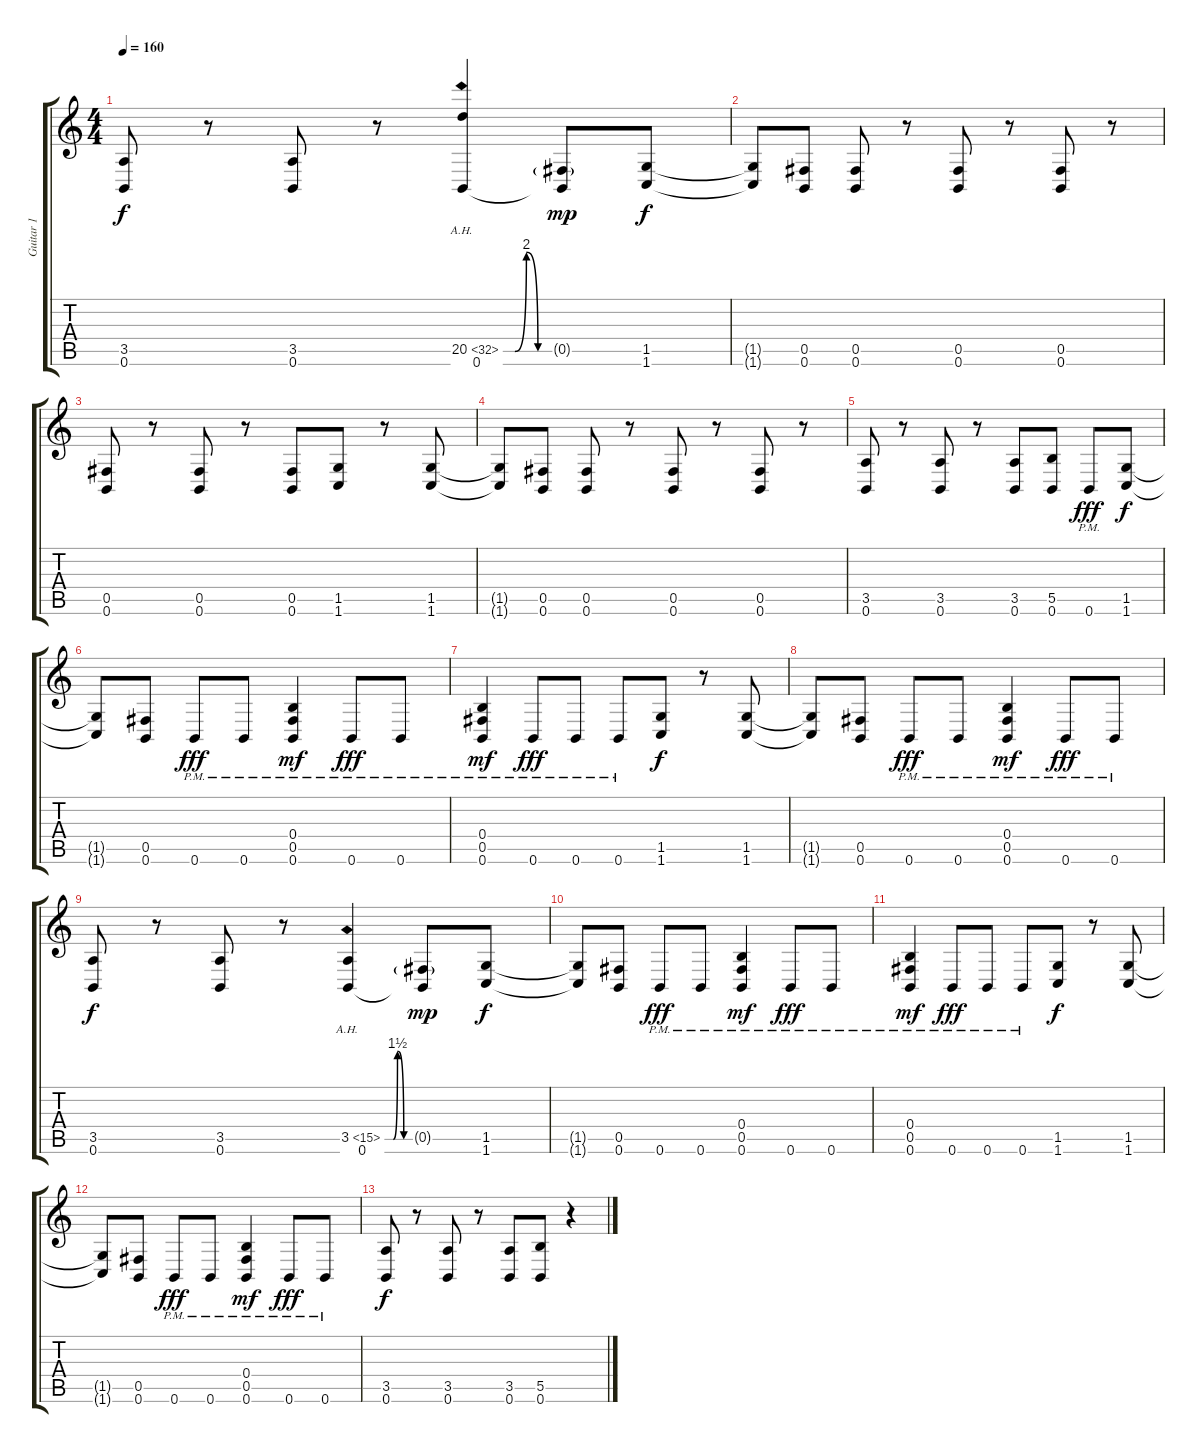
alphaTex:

\track ("Guitar 1" "Guitar 1") {instrument overdrivenguitar}
\staff {score tabs}
\tuning (Db4 Ab3 E3 B2 Gb2 B1) {hide}
\ts (4 4)
\tempo 160
\clef g2
\ks c
(3.5 0.6).8{dy f} r.8 (3.5 0.6).8 r.8 (20.5{be (custom 0 0 15 0 30 8 45 0 60 0) ah 12} 0.6).4 (0.5{g} 0.6{t}).8{dy mp} (1.5 1.6).8{dy f} |
(1.5{t} 1.6{t}).8 (0.5 0.6).8 (0.5 0.6).8 r.8 (0.5 0.6).8 r.8 (0.5 0.6).8 r.8 |
(0.5 0.6).8 r.8 (0.5 0.6).8 r.8 (0.5 0.6).8 (1.5 1.6).8 r.8 (1.5 1.6).8 |
(1.5{t} 1.6{t}).8 (0.5 0.6).8 (0.5 0.6).8 r.8 (0.5 0.6).8 r.8 (0.5 0.6).8 r.8 |
(3.5 0.6).8 r.8 (3.5 0.6).8 r.8 (3.5 0.6).8 (5.5 0.6).8 0.6{pm}.8{dy fff} (1.5 1.6).8{dy f} |
(1.5{t} 1.6{t}).8 (0.5 0.6).8 0.6{pm}.8{dy fff} 0.6{pm}.8 (0.4{pm} 0.5{pm} 0.6).4{dy mf} 0.6{pm}.8{dy fff} 0.6{pm}.8 |
(0.4{pm} 0.5{pm} 0.6).4{dy mf} 0.6{pm}.8{dy fff} 0.6{pm}.8 0.6{pm}.8 (1.5 1.6).8{dy f} r.8 (1.5 1.6).8 |
(1.5{t} 1.6{t}).8 (0.5 0.6).8 0.6{pm}.8{dy fff} 0.6{pm}.8 (0.4{pm} 0.5{pm} 0.6).4{dy mf} 0.6{pm}.8{dy fff} 0.6{pm}.8 |
(3.5 0.6).8{dy f} r.8 (3.5 0.6).8 r.8 (3.5{be (custom 0 0 20 0 30 6 45 0 60 0) ah 12} 0.6).4 (0.5{g} 0.6{t}).8{dy mp} (1.5 1.6).8{dy f} |
(1.5{t} 1.6{t}).8 (0.5 0.6).8 0.6{pm}.8{dy fff} 0.6{pm}.8 (0.4{pm} 0.5{pm} 0.6).4{dy mf} 0.6{pm}.8{dy fff} 0.6{pm}.8 |
(0.4{pm} 0.5{pm} 0.6).4{dy mf} 0.6{pm}.8{dy fff} 0.6{pm}.8 0.6{pm}.8 (1.5 1.6).8{dy f} r.8 (1.5 1.6).8 |
(1.5{t} 1.6{t}).8 (0.5 0.6).8 0.6{pm}.8{dy fff} 0.6{pm}.8 (0.4{pm} 0.5{pm} 0.6).4{dy mf} 0.6{pm}.8{dy fff} 0.6{pm}.8 |
(3.5 0.6).8{dy f} r.8 (3.5 0.6).8 r.8 (3.5 0.6).8 (5.5 0.6).8 r.4
